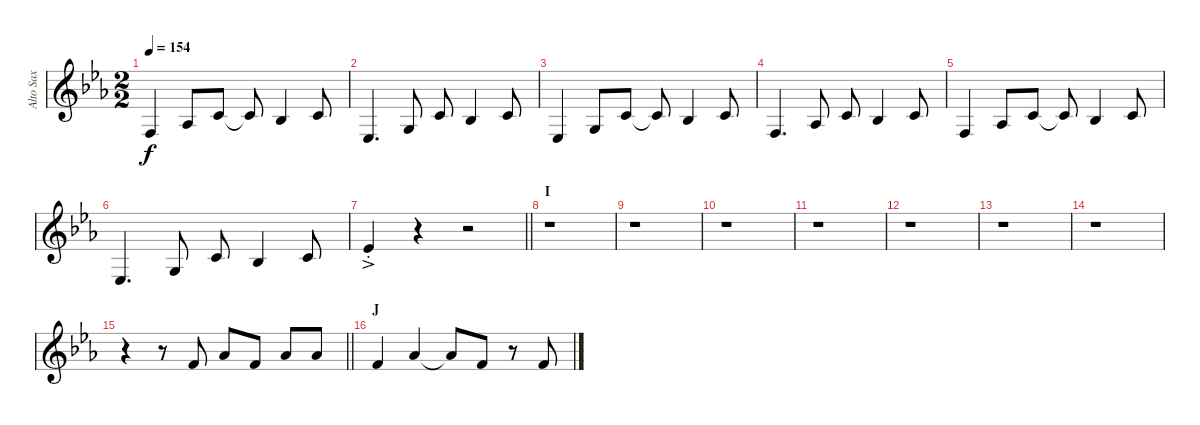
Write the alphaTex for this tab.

\track ("Alto Sax" "Alto Sax") {instrument altosax}
\staff {score}
\tuning (E4 B3 G3 D3 A2 E2) {hide}
\ts (2 2)
\tempo 154
\clef g2
\ks eb
3.4.4{dy f} 1.3.8 1.2.8 1.2{t}.8 3.3.4 1.2.8 |
1.4.4{d} 0.3.8 1.2.8 3.3.4 1.2.8 |
1.4.4 0.3.8 1.2.8 1.2{t}.8 3.3.4 1.2.8 |
3.4.4{d} 1.3.8 1.2.8 3.3.4 1.2.8 |
3.4.4 1.3.8 1.2.8 1.2{t}.8 3.3.4 1.2.8 |
1.4.4{d} 0.3.8 1.2.8 3.3.4 1.2.8 |
\barLineRight lightlight
4.2{ac st}.4 r.4 r.2 |
\section ("" "I")
r.1 |
r.1 |
r.1 |
r.1 |
r.1 |
r.1 |
r.1 |
\barLineRight lightlight
r.4 r.8 1.1.8 4.1.8 1.1.8 4.1.8 4.1.8 |
\section ("" "J")
1.1.4 4.1.4 4.1{t}.8 1.1.8 r.8 1.1.8
